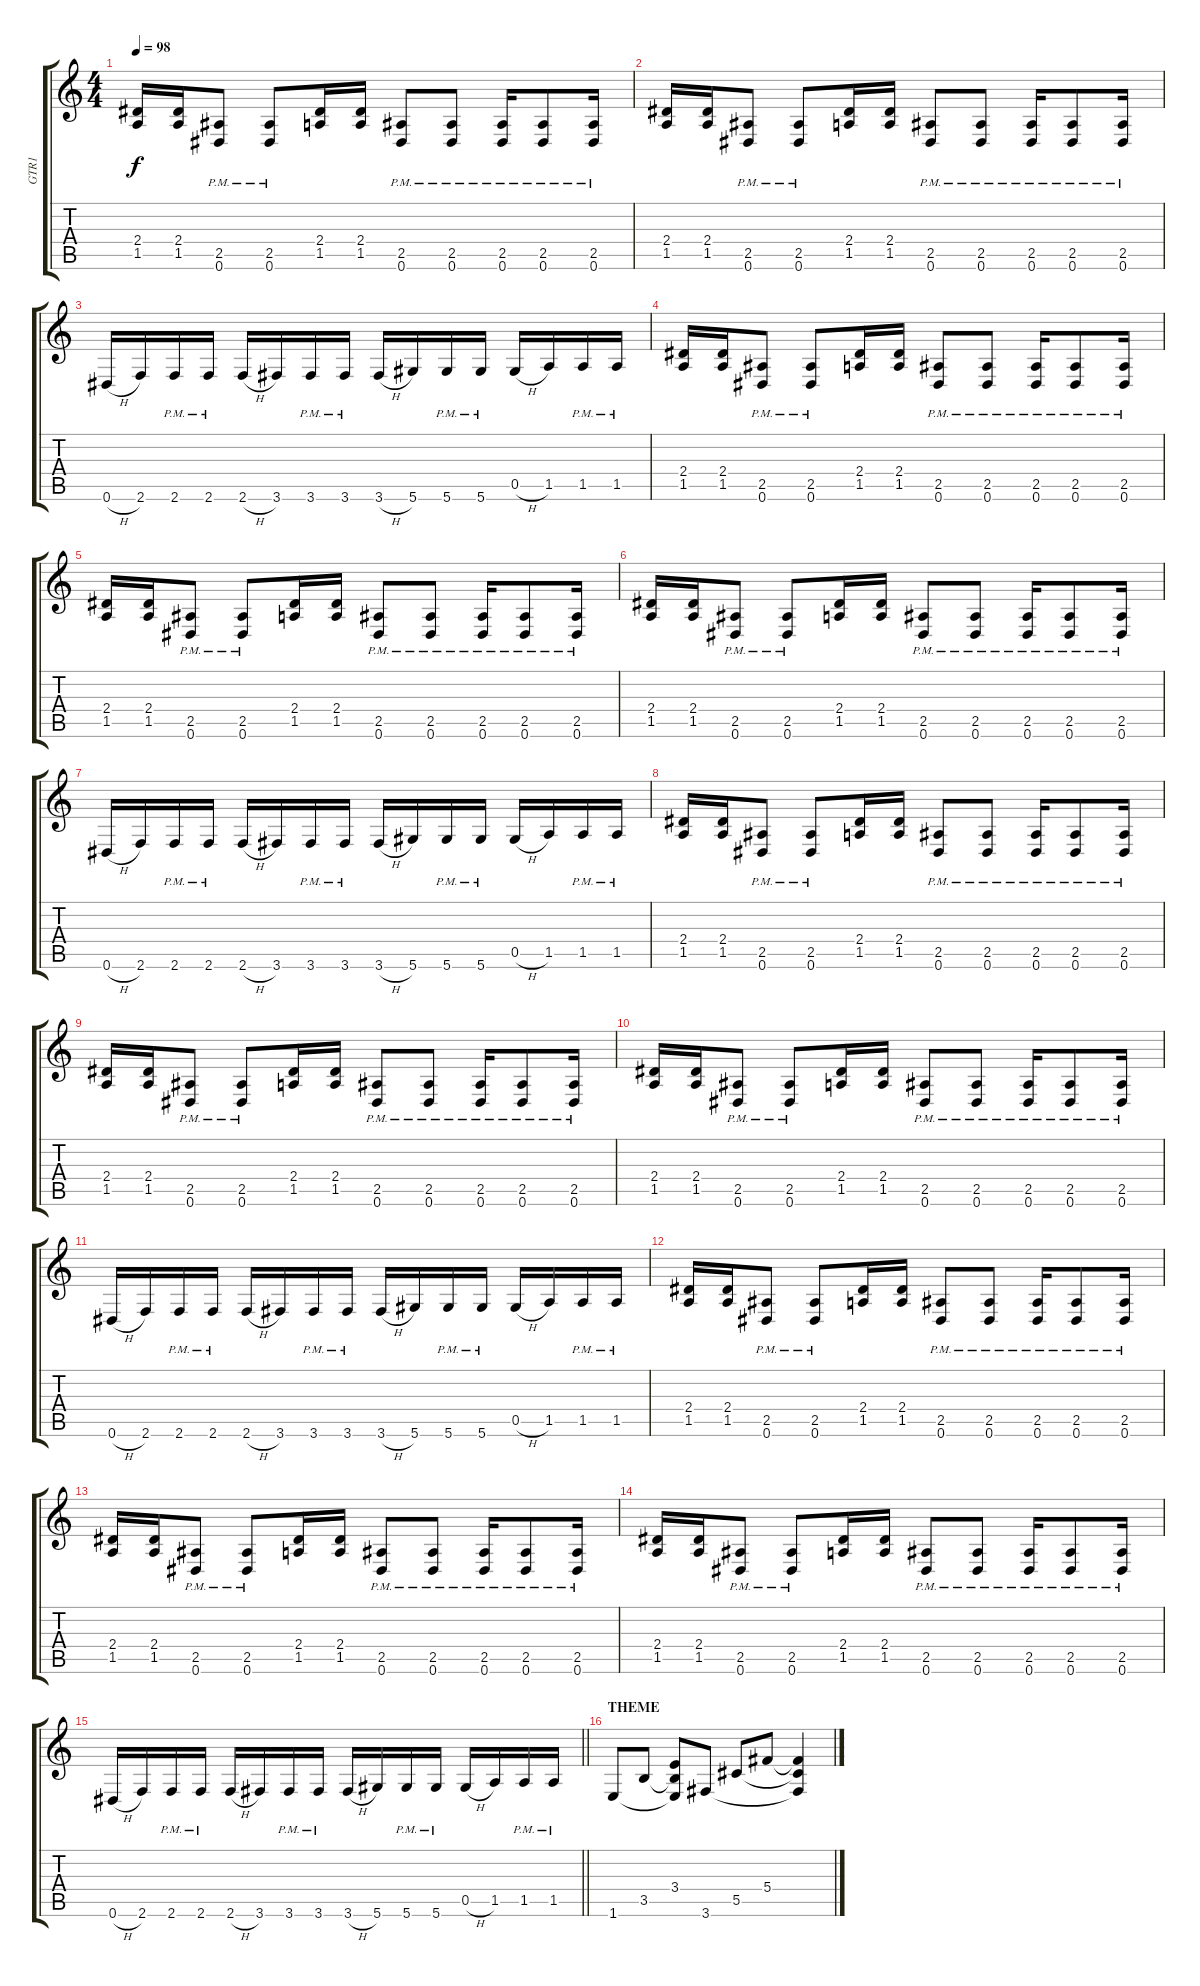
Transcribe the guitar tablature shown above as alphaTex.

\track ("GTR1" "GTR1") {instrument distortionguitar}
\staff {score tabs}
\tuning (Eb4 Bb3 Gb3 Db3 Ab2 Eb2) {hide}
\ts (4 4)
\tempo 98
\clef g2
\ks c
(2.4 1.5).16{dy f} (2.4 1.5).16 (2.5{pm} 0.6{pm}).8 (2.5{pm} 0.6{pm}).8 (2.4 1.5).16 (2.4 1.5).16 (2.5{pm} 0.6{pm}).8 (2.5{pm} 0.6{pm}).8 (2.5{pm} 0.6{pm}).16 (2.5{pm} 0.6{pm}).8 (2.5{pm} 0.6{pm}).16 |
(2.4 1.5).16 (2.4 1.5).16 (2.5{pm} 0.6{pm}).8 (2.5{pm} 0.6{pm}).8 (2.4 1.5).16 (2.4 1.5).16 (2.5{pm} 0.6{pm}).8 (2.5{pm} 0.6{pm}).8 (2.5{pm} 0.6{pm}).16 (2.5{pm} 0.6{pm}).8 (2.5{pm} 0.6{pm}).16 |
0.6{h}.16 2.6.16 2.6{pm}.16 2.6{pm}.16 2.6{h}.16 3.6.16 3.6{pm}.16 3.6{pm}.16 3.6{h}.16 5.6.16 5.6{pm}.16 5.6{pm}.16 0.5{h}.16 1.5.16 1.5{pm}.16 1.5{pm}.16 |
(2.4 1.5).16 (2.4 1.5).16 (2.5{pm} 0.6{pm}).8 (2.5{pm} 0.6{pm}).8 (2.4 1.5).16 (2.4 1.5).16 (2.5{pm} 0.6{pm}).8 (2.5{pm} 0.6{pm}).8 (2.5{pm} 0.6{pm}).16 (2.5{pm} 0.6{pm}).8 (2.5{pm} 0.6{pm}).16 |
(2.4 1.5).16 (2.4 1.5).16 (2.5{pm} 0.6{pm}).8 (2.5{pm} 0.6{pm}).8 (2.4 1.5).16 (2.4 1.5).16 (2.5{pm} 0.6{pm}).8 (2.5{pm} 0.6{pm}).8 (2.5{pm} 0.6{pm}).16 (2.5{pm} 0.6{pm}).8 (2.5{pm} 0.6{pm}).16 |
(2.4 1.5).16 (2.4 1.5).16 (2.5{pm} 0.6{pm}).8 (2.5{pm} 0.6{pm}).8 (2.4 1.5).16 (2.4 1.5).16 (2.5{pm} 0.6{pm}).8 (2.5{pm} 0.6{pm}).8 (2.5{pm} 0.6{pm}).16 (2.5{pm} 0.6{pm}).8 (2.5{pm} 0.6{pm}).16 |
0.6{h}.16 2.6.16 2.6{pm}.16 2.6{pm}.16 2.6{h}.16 3.6.16 3.6{pm}.16 3.6{pm}.16 3.6{h}.16 5.6.16 5.6{pm}.16 5.6{pm}.16 0.5{h}.16 1.5.16 1.5{pm}.16 1.5{pm}.16 |
(2.4 1.5).16 (2.4 1.5).16 (2.5{pm} 0.6{pm}).8 (2.5{pm} 0.6{pm}).8 (2.4 1.5).16 (2.4 1.5).16 (2.5{pm} 0.6{pm}).8 (2.5{pm} 0.6{pm}).8 (2.5{pm} 0.6{pm}).16 (2.5{pm} 0.6{pm}).8 (2.5{pm} 0.6{pm}).16 |
(2.4 1.5).16 (2.4 1.5).16 (2.5{pm} 0.6{pm}).8 (2.5{pm} 0.6{pm}).8 (2.4 1.5).16 (2.4 1.5).16 (2.5{pm} 0.6{pm}).8 (2.5{pm} 0.6{pm}).8 (2.5{pm} 0.6{pm}).16 (2.5{pm} 0.6{pm}).8 (2.5{pm} 0.6{pm}).16 |
(2.4 1.5).16 (2.4 1.5).16 (2.5{pm} 0.6{pm}).8 (2.5{pm} 0.6{pm}).8 (2.4 1.5).16 (2.4 1.5).16 (2.5{pm} 0.6{pm}).8 (2.5{pm} 0.6{pm}).8 (2.5{pm} 0.6{pm}).16 (2.5{pm} 0.6{pm}).8 (2.5{pm} 0.6{pm}).16 |
0.6{h}.16 2.6.16 2.6{pm}.16 2.6{pm}.16 2.6{h}.16 3.6.16 3.6{pm}.16 3.6{pm}.16 3.6{h}.16 5.6.16 5.6{pm}.16 5.6{pm}.16 0.5{h}.16 1.5.16 1.5{pm}.16 1.5{pm}.16 |
(2.4 1.5).16 (2.4 1.5).16 (2.5{pm} 0.6{pm}).8 (2.5{pm} 0.6{pm}).8 (2.4 1.5).16 (2.4 1.5).16 (2.5{pm} 0.6{pm}).8 (2.5{pm} 0.6{pm}).8 (2.5{pm} 0.6{pm}).16 (2.5{pm} 0.6{pm}).8 (2.5{pm} 0.6{pm}).16 |
(2.4 1.5).16 (2.4 1.5).16 (2.5{pm} 0.6{pm}).8 (2.5{pm} 0.6{pm}).8 (2.4 1.5).16 (2.4 1.5).16 (2.5{pm} 0.6{pm}).8 (2.5{pm} 0.6{pm}).8 (2.5{pm} 0.6{pm}).16 (2.5{pm} 0.6{pm}).8 (2.5{pm} 0.6{pm}).16 |
(2.4 1.5).16 (2.4 1.5).16 (2.5{pm} 0.6{pm}).8 (2.5{pm} 0.6{pm}).8 (2.4 1.5).16 (2.4 1.5).16 (2.5{pm} 0.6{pm}).8 (2.5{pm} 0.6{pm}).8 (2.5{pm} 0.6{pm}).16 (2.5{pm} 0.6{pm}).8 (2.5{pm} 0.6{pm}).16 |
\barLineRight lightlight
0.6{h}.16 2.6.16 2.6{pm}.16 2.6{pm}.16 2.6{h}.16 3.6.16 3.6{pm}.16 3.6{pm}.16 3.6{h}.16 5.6.16 5.6{pm}.16 5.6{pm}.16 0.5{h}.16 1.5.16 1.5{pm}.16 1.5{pm}.16 |
\section ("" "THEME")
1.6.8 3.5.8 (3.4 3.5{t} 1.6{t}).8 3.6.8 5.5.8 5.4.8 (5.4{t} 5.5{t} 3.6{t}).4
